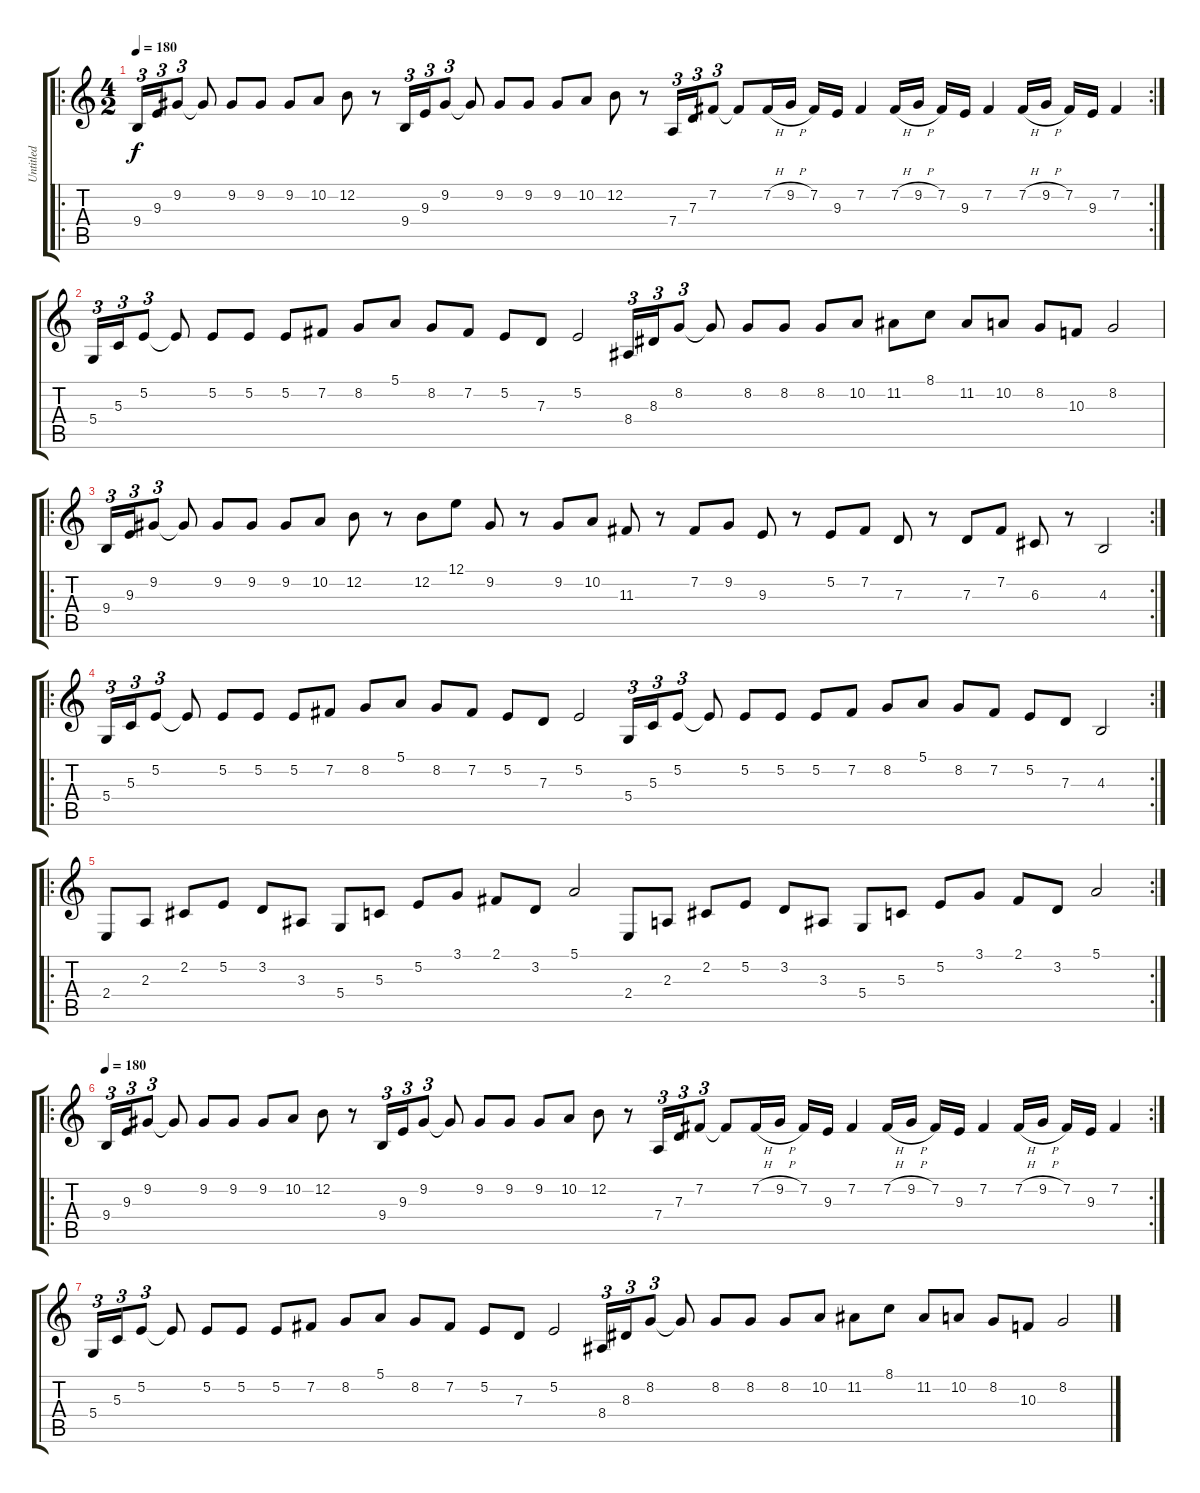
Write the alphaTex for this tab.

\track ("Untitled" "Untitled") {instrument harpsichord}
\staff {score tabs}
\tuning (E4 B3 G3 D3 A2 E2) {hide}
\ro
\rc 2
\ts (4 2)
\tempo 180
\clef g2
\ks c
9.4.16{tu (3 2) dy f instrument harpsichord} 9.3.16{tu (3 2)} 9.2.8{tu (3 2)} 9.2{t}.8 9.2.8 9.2.8 9.2.8 10.2.8 12.2.8 r.8 9.4.16{tu (3 2)} 9.3.16{tu (3 2)} 9.2.8{tu (3 2)} 9.2{t}.8 9.2.8 9.2.8 9.2.8 10.2.8 12.2.8 r.8 7.4.16{tu (3 2)} 7.3.16{tu (3 2)} 7.2.8{tu (3 2)} 7.2{t}.8 7.2{h}.16 9.2{h}.16 7.2.16 9.3.16 7.2.4 7.2{h}.16 9.2{h}.16 7.2.16 9.3.16 7.2.4 7.2{h}.16 9.2{h}.16 7.2.16 9.3.16 7.2.4 |
5.4.16{tu (3 2)} 5.3.16{tu (3 2)} 5.2.8{tu (3 2)} 5.2{t}.8 5.2.8 5.2.8 5.2.8 7.2.8 8.2.8 5.1.8 8.2.8 7.2.8 5.2.8 7.3.8 5.2.2 8.4.16{tu (3 2)} 8.3.16{tu (3 2)} 8.2.8{tu (3 2)} 8.2{t}.8 8.2.8 8.2.8 8.2.8 10.2.8 11.2.8 8.1.8 11.2.8 10.2.8 8.2.8 10.3.8 8.2.2 |
\ro
\rc 2
9.4.16{tu (3 2)} 9.3.16{tu (3 2)} 9.2.8{tu (3 2)} 9.2{t}.8 9.2.8 9.2.8 9.2.8 10.2.8 12.2.8 r.8 12.2.8 12.1.8 9.2.8 r.8 9.2.8 10.2.8 11.3.8 r.8 7.2.8 9.2.8 9.3.8 r.8 5.2.8 7.2.8 7.3.8 r.8 7.3.8 7.2.8 6.3.8 r.8 4.3.2 |
\ro
\rc 2
5.4.16{tu (3 2)} 5.3.16{tu (3 2)} 5.2.8{tu (3 2)} 5.2{t}.8 5.2.8 5.2.8 5.2.8 7.2.8 8.2.8 5.1.8 8.2.8 7.2.8 5.2.8 7.3.8 5.2.2 5.4.16{tu (3 2)} 5.3.16{tu (3 2)} 5.2.8{tu (3 2)} 5.2{t}.8 5.2.8 5.2.8 5.2.8 7.2.8 8.2.8 5.1.8 8.2.8 7.2.8 5.2.8 7.3.8 4.3.2 |
\ro
\rc 2
2.4.8 2.3.8 2.2.8 5.2.8 3.2.8 3.3.8 5.4.8 5.3.8 5.2.8 3.1.8 2.1.8 3.2.8 5.1.2 2.4.8 2.3.8 2.2.8 5.2.8 3.2.8 3.3.8 5.4.8 5.3.8 5.2.8 3.1.8 2.1.8 3.2.8 5.1.2 |
\ro
\rc 2
\tempo 180
9.4.16{tu (3 2)} 9.3.16{tu (3 2)} 9.2.8{tu (3 2)} 9.2{t}.8 9.2.8 9.2.8 9.2.8 10.2.8 12.2.8 r.8 9.4.16{tu (3 2)} 9.3.16{tu (3 2)} 9.2.8{tu (3 2)} 9.2{t}.8 9.2.8 9.2.8 9.2.8 10.2.8 12.2.8 r.8 7.4.16{tu (3 2)} 7.3.16{tu (3 2)} 7.2.8{tu (3 2)} 7.2{t}.8 7.2{h}.16 9.2{h}.16 7.2.16 9.3.16 7.2.4 7.2{h}.16 9.2{h}.16 7.2.16 9.3.16 7.2.4 7.2{h}.16 9.2{h}.16 7.2.16 9.3.16 7.2.4 |
5.4.16{tu (3 2)} 5.3.16{tu (3 2)} 5.2.8{tu (3 2)} 5.2{t}.8 5.2.8 5.2.8 5.2.8 7.2.8 8.2.8 5.1.8 8.2.8 7.2.8 5.2.8 7.3.8 5.2.2 8.4.16{tu (3 2)} 8.3.16{tu (3 2)} 8.2.8{tu (3 2)} 8.2{t}.8 8.2.8 8.2.8 8.2.8 10.2.8 11.2.8 8.1.8 11.2.8 10.2.8 8.2.8 10.3.8 8.2.2
